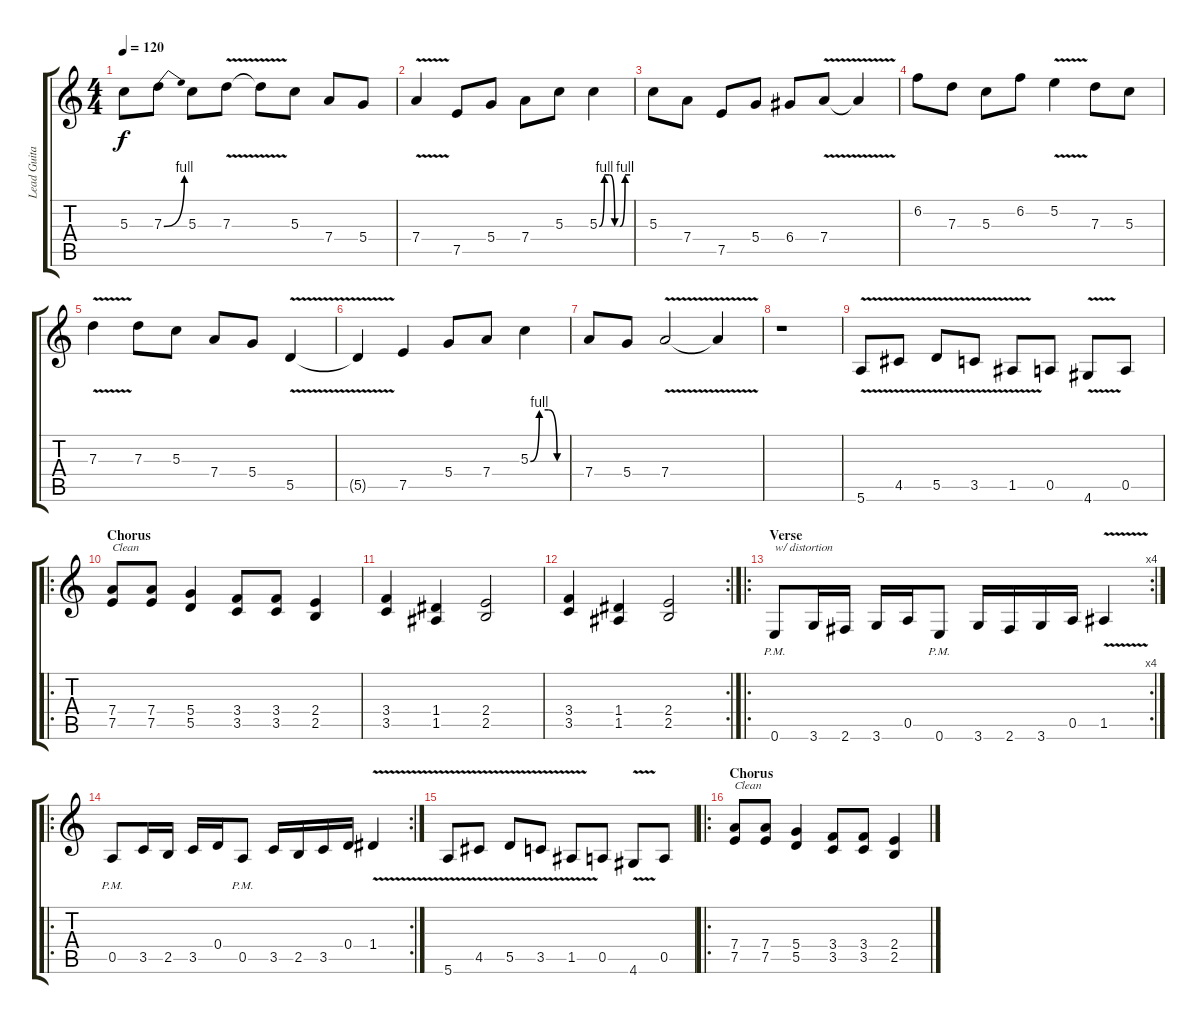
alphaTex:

\track ("Lead Guitar" "Lead Guita") {instrument acousticguitarnylon}
\staff {score tabs}
\tuning (E4 B3 G3 D3 A2 E2) {hide}
\ts (4 4)
\tempo 120
\clef g2
\ks c
5.3.8{dy f} 7.3{be (bend 0 0 60 4)}.8 5.3.8 7.3{v}.8 7.3{t}.8 5.3.8 7.4.8 5.4.8 |
7.4{v}.4 7.5.8 5.4.8 7.4.8 5.3.8 5.3{be (custom 0 0 10 4 20 4 30 0 40 0 50 4 60 4)}.4 |
5.3.8 7.4.8 7.5.8 5.4.8 6.4.8 7.4{v}.8 7.4{t}.4 |
6.2.8 7.3.8 5.3.8 6.2.8 5.2{v}.4 7.3.8 5.3.8 |
7.3{v}.4 7.3.8 5.3.8 7.4.8 5.4.8 5.5{v}.4 |
5.5{t}.4 7.5.4 5.4.8 7.4.8 5.3{be (custom 0 0 15 4 30 4 45 0 60 0)}.4 |
7.4.8 5.4.8 7.4{v}.2 7.4{t}.4 |
r.1 |
5.6{v}.8 4.5{v}.8 5.5{v}.8 3.5{v}.8 1.5{v}.8 0.5.8 4.6{v}.8 0.5.8 |
\ro
\section ("" "Chorus")
(7.4 7.5).8{txt "Clean" instrument acousticguitarnylon} (7.4 7.5).8 (5.4 5.5).4 (3.4 3.5).8 (3.4 3.5).8 (2.4 2.5).4 |
(3.4 3.5).4 (1.4 1.5).4 (2.4 2.5).2 |
\rc 2
(3.4 3.5).4 (1.4 1.5).4 (2.4 2.5).2 |
\ro
\rc 4
\section ("" "Verse")
0.6{pm}.8{txt "w/ distortion" instrument distortionguitar} 3.6.16 2.6.16 3.6.16 0.5.16 0.6{pm}.8 3.6.16 2.6.16 3.6.16 0.5.16 1.5{v}.4 |
\ro
\rc 2
0.5{pm}.8 3.5.16 2.5.16 3.5.16 0.4.16 0.5{pm}.8 3.5.16 2.5.16 3.5.16 0.4.16 1.4{v}.4 |
5.6{v}.8 4.5{v}.8 5.5{v}.8 3.5{v}.8 1.5{v}.8 0.5.8 4.6{v}.8 0.5.8 |
\ro
\section ("" "Chorus")
(7.4 7.5).8{txt "Clean" instrument acousticguitarnylon} (7.4 7.5).8 (5.4 5.5).4 (3.4 3.5).8 (3.4 3.5).8 (2.4 2.5).4
